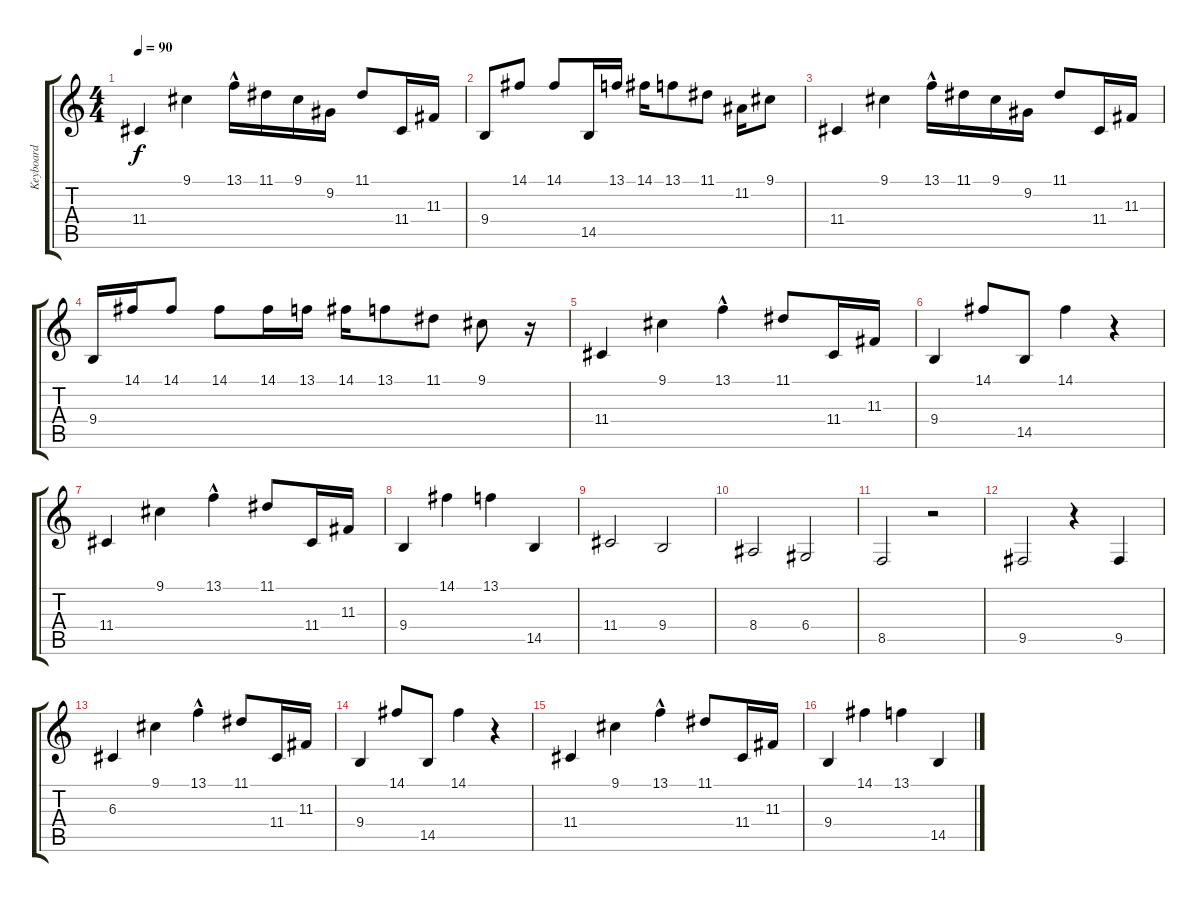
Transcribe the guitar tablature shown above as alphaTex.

\track ("Keyboard" "Keyboard") {instrument acousticgrandpiano}
\staff {score tabs}
\tuning (E4 B3 G3 D3 A2 E2) {hide}
\ts (4 4)
\tempo 90
\clef g2
\ks c
11.4.4{dy f instrument acousticgrandpiano} 9.1.4 13.1{hac}.16 11.1.16 9.1.16 9.2.16 11.1.8 11.4.16 11.3.16 |
9.4.8 14.1.8 14.1.8 14.5.16 13.1.16 14.1.16 13.1.8 11.1.8 11.2.16 9.1.8 |
11.4.4{volume 12} 9.1.4 13.1{hac}.16 11.1.16 9.1.16 9.2.16 11.1.8 11.4.16 11.3.16 |
9.4.16 14.1.16 14.1.8 14.1.8 14.1.16 13.1.16 14.1.16 13.1.8 11.1.8 9.1.8 r.16 |
11.4.4{volume 12} 9.1.4 13.1{hac}.4 11.1.8 11.4.16 11.3.16 |
9.4.4 14.1.8 14.5.8 14.1.4 r.4 |
11.4.4{volume 12} 9.1.4 13.1{hac}.4 11.1.8 11.4.16 11.3.16 |
9.4.4 14.1.4 13.1.4 14.5.4 |
11.4.2 9.4.2 |
8.4.2 6.4.2 |
8.5.2 r.2 |
9.5.2 r.4 9.5.4 |
6.3.4{volume 12} 9.1.4 13.1{hac}.4 11.1.8 11.4.16 11.3.16 |
9.4.4 14.1.8 14.5.8 14.1.4 r.4 |
11.4.4{volume 12} 9.1.4 13.1{hac}.4 11.1.8 11.4.16 11.3.16 |
9.4.4 14.1.4 13.1.4 14.5.4
